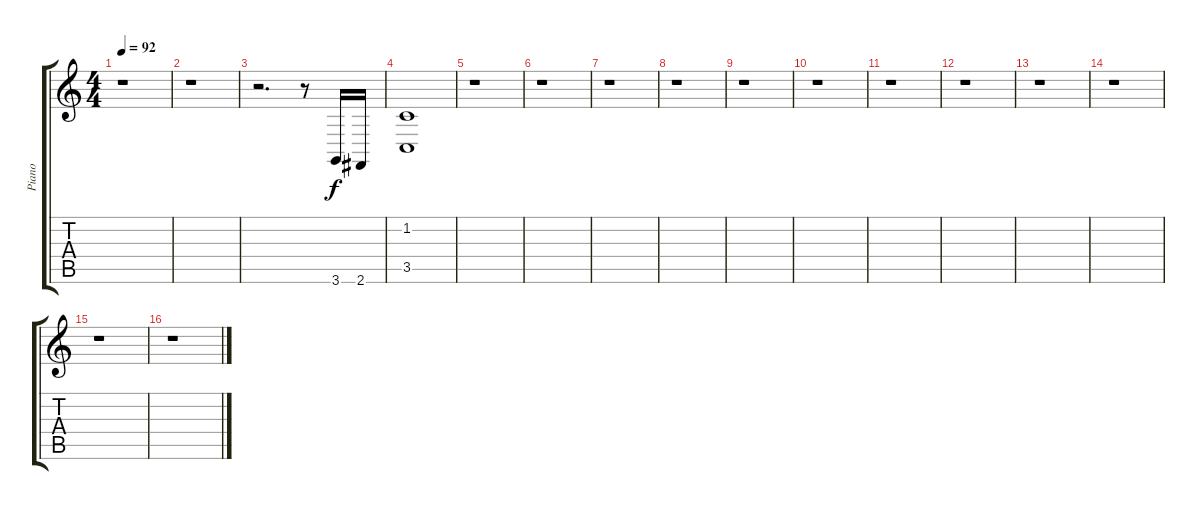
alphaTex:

\track ("Piano" "Piano") {instrument electricgrandpiano}
\staff {score tabs}
\tuning (E4 B3 G3 D3 A2 E2) {hide}
\ts (4 4)
\tempo 92
\clef g2
\ks c
r.1{dy f instrument electricgrandpiano} |
r.1 |
r.2{d} r.8 3.6.16 2.6.16 |
(1.2 3.5).1 |
r.1 |
r.1 |
r.1 |
r.1 |
r.1 |
r.1 |
r.1 |
r.1 |
r.1 |
r.1 |
r.1 |
r.1
